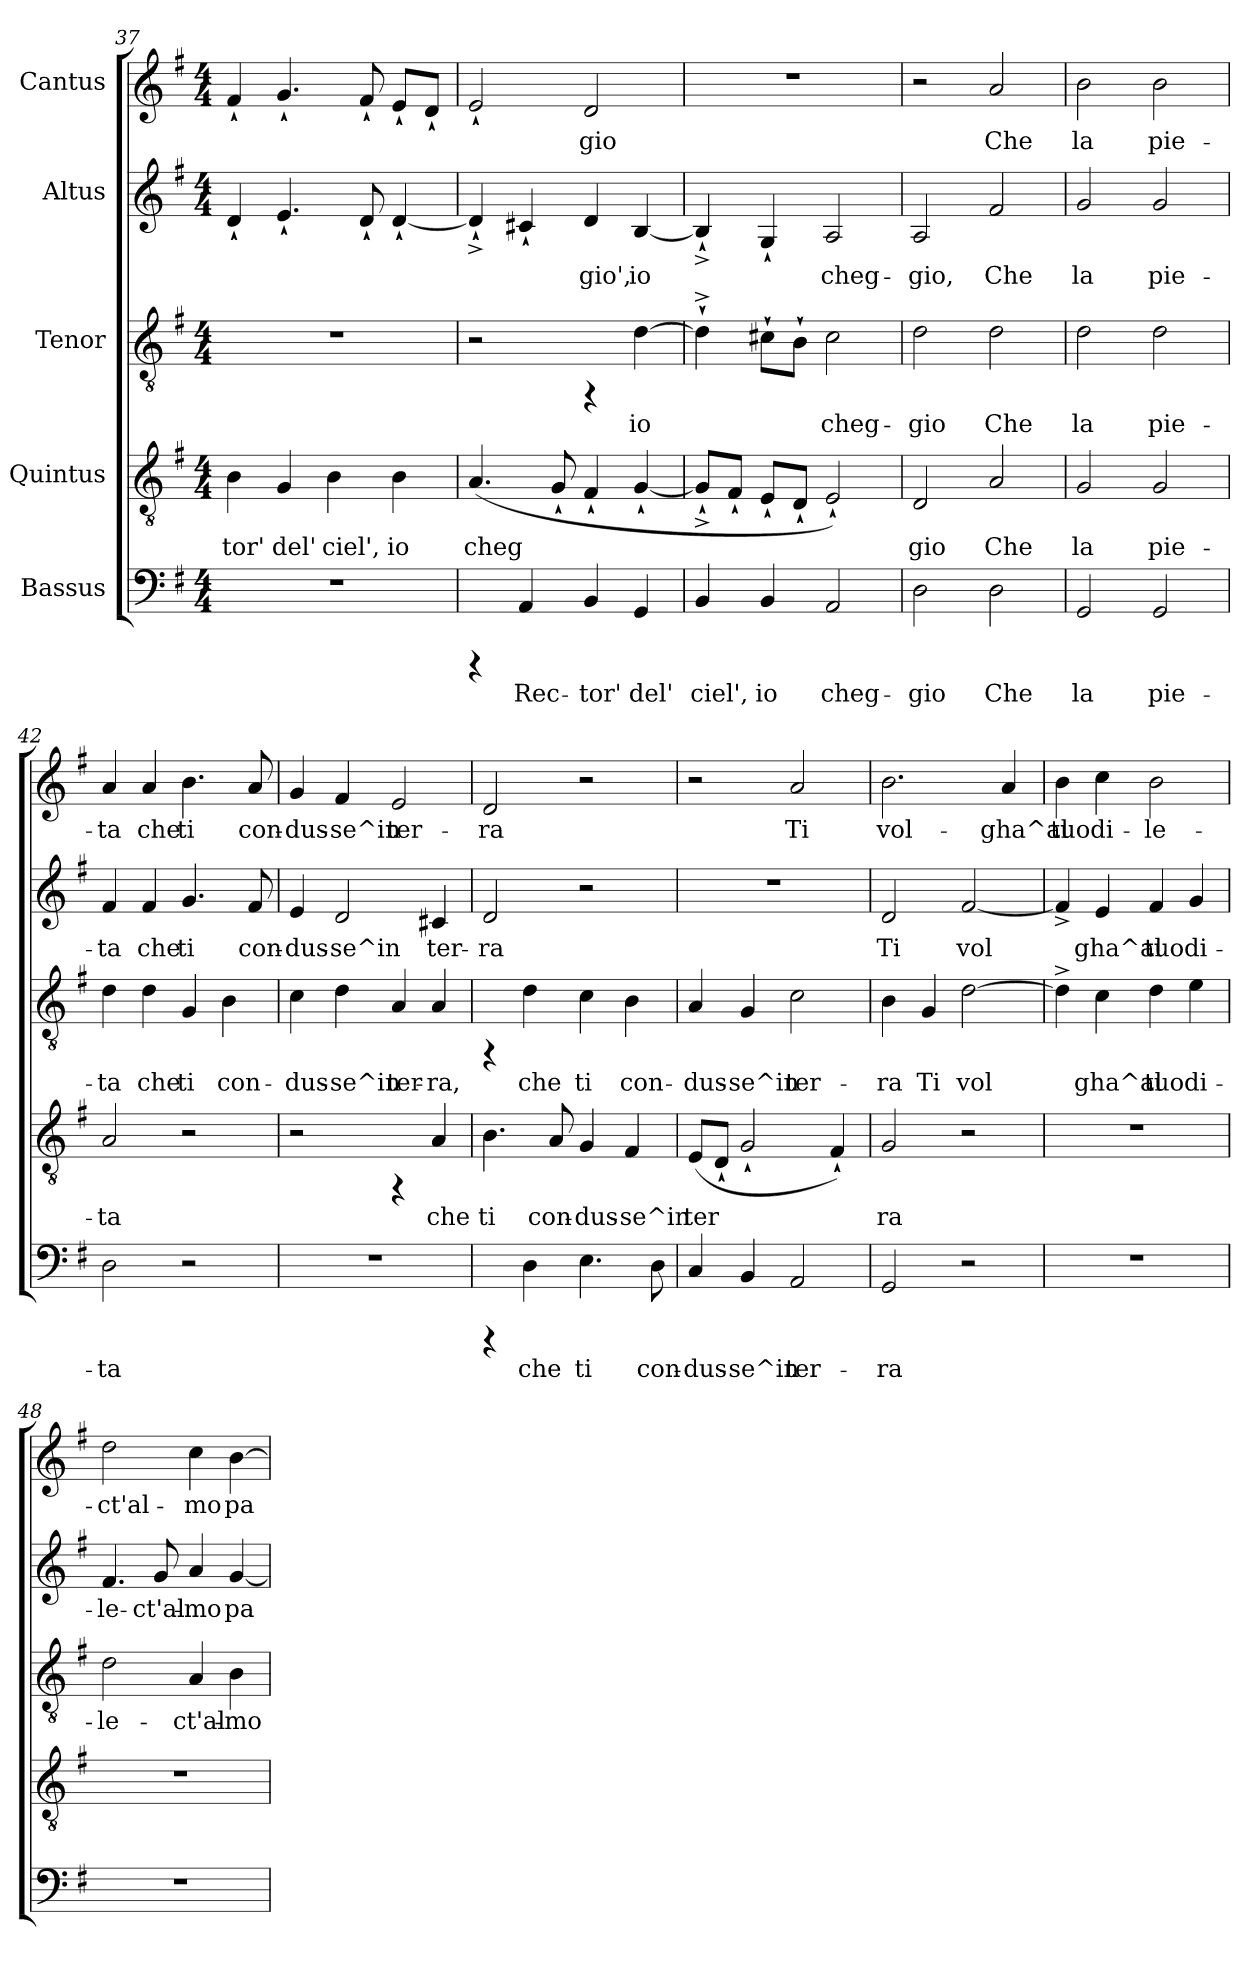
**kern	**text	**kern	**text	**kern	**text	**kern	**text	**kern	**text
*part5	*part5	*part4	*part4	*part3	*part3	*part2	*part2	*part1	*part1
*staff5	*staff5	*staff4	*staff4	*staff3	*staff3	*staff2	*staff2	*staff1	*staff1
*I"Bassus	*	*I"Quintus	*	*I"Tenor	*	*I"Altus	*	*I"Cantus	*
*clefF4	*	*clefGv2	*	*clefGv2	*	*clefG2	*	*clefG2	*
*k[f#]	*	*k[f#]	*	*k[f#]	*	*k[f#]	*	*k[f#]	*
*G:	*	*G:	*	*G:	*	*G:	*	*G:	*
*M4/4	*	*M4/4	*	*M4/4	*	*M4/4	*	*M4/4	*
=37	=37	=37	=37	=37	=37	=37	=37	=37	=37
!	!	!	!LO:LY:b	!	!	!	!	!	!
1r	.	4B\	-tor'	1r	.	4d`</	.	4f#`</	.
!	!	!	!LO:LY:b	!	!	!	!	!	!
.	.	4G/	del'	.	.	4.e`</	.	4.g`</	.
!	!	!	!LO:LY:b	!	!	!	!	!	!
.	.	4B\	ciel',	.	.	.	.	.	.
.	.	.	.	.	.	8d`</	.	8f#`</	.
!	!	!	!LO:LY:b	!	!	!	!	!	!
.	.	4B\	io	.	.	[<4d`</	.	8e`</L	.
.	.	.	.	.	.	.	.	8d`</J	.
=38	=38	=38	=38	=38	=38	=38	=38	=38	=38
!	!	!	!LO:LY:b	!	!	!	!LO:LY:b	!	!LO:LY:b
4rCCC	.	(>4.A/	cheg-	2r	.	4d^>`</]	-	2e`</	-
!	!LO:LY:b	!	!	!	!	!	!LO:LY:b	!	!
4AA/	Rec-	.	.	.	.	4c#X`</	.	.	.
!	!	!	!LO:LY:b	!	!	!	!	!	!
.	.	8G`</	--	.	.	.	.	.	.
!	!LO:LY:b	!	!LO:LY:b	!	!	!	!LO:LY:b	!	!LO:LY:b
4BB/	-tor'	4F#`</	--	4rFF	.	4d/	gio',	2d/	gio
!	!LO:LY:b	!	!LO:LY:b	!	!LO:LY:b	!	!LO:LY:b	!	!
4GG/	del'	[<4G`</	--	[>4d\	io	[<4B/	io	.	.
!!LO:PB:g=z
=39	=39	=39	=39	=39	=39	=39	=39	=39	=39
!	!LO:LY:b	!	!	!	!LO:LY:b	!	!LO:LY:b	!	!
4BB/	ciel',	8G^>`</L]	.	4d^>`>\]	.	4B^>`</]	.	1r	.
.	.	8F#`</J	.	.	.	.	.	.	.
!	!LO:LY:b	!	!	!	!LO:LY:b	!	!LO:LY:b	!	!
4BB/	io	8E`</L	.	8c#X`>\L	.	4G`</	.	.	.
!	!	!	!	!	!LO:LY:b	!	!	!	!
.	.	8D`</J	.	8B`>\J	.	.	.	.	.
!	!LO:LY:b	!	!	!	!LO:LY:b	!	!LO:LY:b	!	!
2AA/	cheg-	2E`</)	.	2c#\	cheg-	2A/	cheg-	.	.
=40	=40	=40	=40	=40	=40	=40	=40	=40	=40
!	!LO:LY:b	!	!LO:LY:b	!	!LO:LY:b	!	!LO:LY:b	!	!
2D\	-gio	2D/	-gio	2d\	-gio	2A/	-gio,	2r	.
!	!LO:LY:b	!	!LO:LY:b	!	!LO:LY:b	!	!LO:LY:b	!	!LO:LY:b
2D\	Che	2A/	Che	2d\	Che	2f#/	Che	2a/	Che
=41	=41	=41	=41	=41	=41	=41	=41	=41	=41
!	!LO:LY:b	!	!LO:LY:b	!	!LO:LY:b	!	!LO:LY:b	!	!LO:LY:b
2GG/	la	2G/	la	2d\	la	2g/	la	2b\	la
!	!LO:LY:b	!	!LO:LY:b	!	!LO:LY:b	!	!LO:LY:b	!	!LO:LY:b
2GG/	pie-	2G/	pie-	2d\	pie-	2g/	pie-	2b\	pie-
=42	=42	=42	=42	=42	=42	=42	=42	=42	=42
!	!LO:LY:b	!	!LO:LY:b	!	!LO:LY:b	!	!LO:LY:b	!	!LO:LY:b
2D\	-ta	2A/	-ta	4d\	-ta	4f#/	-ta	4a/	-ta
!	!	!	!	!	!LO:LY:b	!	!LO:LY:b	!	!LO:LY:b
.	.	.	.	4d\	che	4f#/	che	4a/	che
!	!	!	!	!	!LO:LY:b	!	!LO:LY:b	!	!LO:LY:b
2r	.	2r	.	4G/	ti	4.g/	ti	4.b\	ti
!	!	!	!	!	!LO:LY:b	!	!	!	!
.	.	.	.	4B\	con-	.	.	.	.
!	!	!	!	!	!	!	!LO:LY:b	!	!LO:LY:b
.	.	.	.	.	.	8f#/	con-	8a/	con-
=43	=43	=43	=43	=43	=43	=43	=43	=43	=43
!	!	!	!	!	!LO:LY:b	!	!LO:LY:b	!	!LO:LY:b
1r	.	2r	.	4c\	-dus-	4e/	-dus-	4g/	-dus-
!	!	!	!	!	!LO:LY:b	!	!LO:LY:b	!	!LO:LY:b
.	.	.	.	4d\	-se^in	2d/	-se^in	4f#/	-se^in
!	!	!	!	!	!LO:LY:b	!	!	!	!LO:LY:b
.	.	4rFF	.	4A/	ter-	.	.	2e/	ter-
!	!	!	!LO:LY:b	!	!LO:LY:b	!	!LO:LY:b	!	!
.	.	4A/	che	4A/	-ra,	4c#X/	ter-	.	.
=44	=44	=44	=44	=44	=44	=44	=44	=44	=44
!	!	!	!LO:LY:b	!	!	!	!LO:LY:b	!	!LO:LY:b
4rCCC	.	4.B\	ti	4rFF	.	2d/	-ra	2d/	-ra
!	!LO:LY:b	!	!	!	!LO:LY:b	!	!	!	!
4D\	che	.	.	4d\	che	.	.	.	.
!	!	!	!LO:LY:b	!	!	!	!	!	!
.	.	8A/	con-	.	.	.	.	.	.
!	!LO:LY:b	!	!LO:LY:b	!	!LO:LY:b	!	!	!	!
4.E\	ti	4G/	-dus-	4c\	ti	2r	.	2r	.
!	!	!	!LO:LY:b	!	!LO:LY:b	!	!	!	!
.	.	4F#/	-se^in	4B\	con-	.	.	.	.
!	!LO:LY:b	!	!	!	!	!	!	!	!
8D\	con-	.	.	.	.	.	.	.	.
!!LO:LB:g=z
=45	=45	=45	=45	=45	=45	=45	=45	=45	=45
!	!LO:LY:b	!	!LO:LY:b	!	!LO:LY:b	!	!	!	!
4C/	-dus-	(>8E/L	ter-	4A/	-dus-	1r	.	2r	.
!	!	!	!LO:LY:b	!	!	!	!	!	!
.	.	8D`</J	--	.	.	.	.	.	.
!	!LO:LY:b	!	!LO:LY:b	!	!LO:LY:b	!	!	!	!
4BB/	-se^in	2G`</	--	4G/	-se^in	.	.	.	.
!	!LO:LY:b	!	!	!	!LO:LY:b	!	!	!	!LO:LY:b
2AA/	ter-	.	.	2c\	ter-	.	.	2a/	Ti
!	!	!	!LO:LY:b	!	!	!	!	!	!
.	.	4F#`</)	--	.	.	.	.	.	.
=46	=46	=46	=46	=46	=46	=46	=46	=46	=46
!	!LO:LY:b	!	!LO:LY:b	!	!LO:LY:b	!	!LO:LY:b	!	!LO:LY:b
2GG/	-ra	2G/	-ra	4B\	-ra	2d/	Ti	2.b\	vol-
!	!	!	!	!	!LO:LY:b	!	!	!	!
.	.	.	.	4G/	Ti	.	.	.	.
!	!	!	!	!	!LO:LY:b	!	!LO:LY:b	!	!
2r	.	2r	.	[>2d\	vol-	[<2f#/	vol-	.	.
!	!	!	!	!	!	!	!	!	!LO:LY:b
.	.	.	.	.	.	.	.	4a/	-gha^al
=47	=47	=47	=47	=47	=47	=47	=47	=47	=47
!	!	!	!	!	!LO:LY:b	!	!LO:LY:b	!	!LO:LY:b
1r	.	1r	.	4d^>\]	-	4f#^</]	-	4b\	tuo
!	!	!	!	!	!LO:LY:b	!	!LO:LY:b	!	!LO:LY:b
.	.	.	.	4c\	gha^al	4e/	gha^al	4cc\	di-
!	!	!	!	!	!LO:LY:b	!	!LO:LY:b	!	!LO:LY:b
.	.	.	.	4d\	tuo	4f#/	tuo	2b\	-le-
!	!	!	!	!	!LO:LY:b	!	!LO:LY:b	!	!
.	.	.	.	4e\	di-	4g/	di-	.	.
=48	=48	=48	=48	=48	=48	=48	=48	=48	=48
!	!	!	!	!	!LO:LY:b	!	!LO:LY:b	!	!LO:LY:b
1r	.	1r	.	2d\	-le-	4.f#/	-le-	2dd\	-ct'al-
!	!	!	!	!	!	!	!LO:LY:b	!	!
.	.	.	.	.	.	8g/	-ct'al-	.	.
!	!	!	!	!	!LO:LY:b	!	!LO:LY:b	!	!LO:LY:b
.	.	.	.	4A/	-ct'al-	4a/	-mo	4cc\	-mo
!	!	!	!	!	!LO:LY:b	!	!LO:LY:b	!	!LO:LY:b
.	.	.	.	4B\	-mo	[<4g/	pa-	[>4b\	pa-
=	=	=	=	=	=	=	=	=	=
*-	*-	*-	*-	*-	*-	*-	*-	*-	*-
